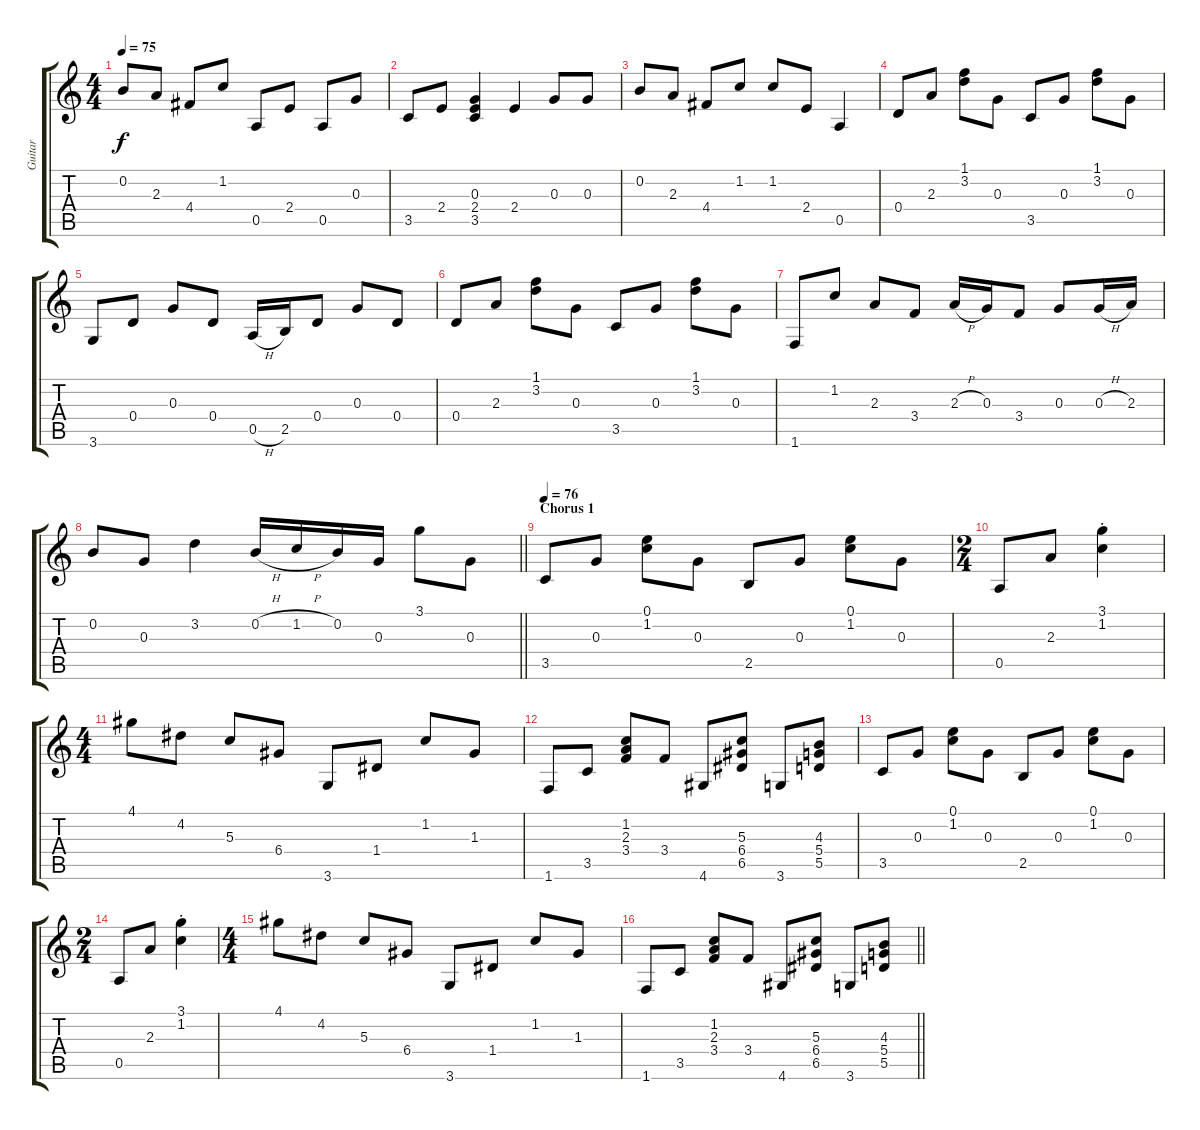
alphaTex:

\track ("Guitar" "Guitar") {instrument acousticguitarsteel}
\staff {score tabs}
\tuning (E4 B3 G3 D3 A2 E2) {hide}
\ts (4 4)
\tempo 75
\clef g2
\ks c
0.2.8{dy f} 2.3.8 4.4.8 1.2.8 0.5.8 2.4.8 0.5.8 0.3.8 |
3.5.8 2.4.8 (0.3 2.4 3.5).4 2.4.4 0.3.8 0.3.8 |
0.2.8 2.3.8 4.4.8 1.2.8 1.2.8 2.4.8 0.5.4 |
0.4.8 2.3.8 (1.1 3.2).8 0.3.8 3.5.8 0.3.8 (1.1 3.2).8 0.3.8 |
3.6.8 0.4.8 0.3.8 0.4.8 0.5{h}.16 2.5.16 0.4.8 0.3.8 0.4.8 |
0.4.8 2.3.8 (1.1 3.2).8 0.3.8 3.5.8 0.3.8 (1.1 3.2).8 0.3.8 |
1.6.8 1.2.8 2.3.8 3.4.8 2.3{h}.16 0.3.16 3.4.8 0.3.8 0.3{h}.16 2.3.16 |
\barLineRight lightlight
0.2.8 0.3.8 3.2.4 0.2{h}.16 1.2{h}.16 0.2.16 0.3.16 3.1.8 0.3.8 |
\section ("" "Chorus 1")
\tempo 76
3.5.8 0.3.8 (0.1 1.2).8 0.3.8 2.5.8 0.3.8 (0.1 1.2).8 0.3.8 |
\ts (2 4)
0.5.8 2.3.8 (3.1{st} 1.2{st}).4 |
\ts (4 4)
4.1.8 4.2.8 5.3.8 6.4.8 3.6.8 1.4.8 1.2.8 1.3.8 |
1.6.8 3.5.8 (1.2 2.3 3.4).8 3.4.8 4.6.8 (5.3 6.4 6.5).8 3.6.8 (4.3 5.4 5.5).8 |
3.5.8 0.3.8 (0.1 1.2).8 0.3.8 2.5.8 0.3.8 (0.1 1.2).8 0.3.8 |
\ts (2 4)
0.5.8 2.3.8 (3.1{st} 1.2{st}).4 |
\ts (4 4)
4.1.8 4.2.8 5.3.8 6.4.8 3.6.8 1.4.8 1.2.8 1.3.8 |
\barLineRight lightlight
1.6.8 3.5.8 (1.2 2.3 3.4).8 3.4.8 4.6.8 (5.3 6.4 6.5).8 3.6.8 (4.3 5.4 5.5).8
